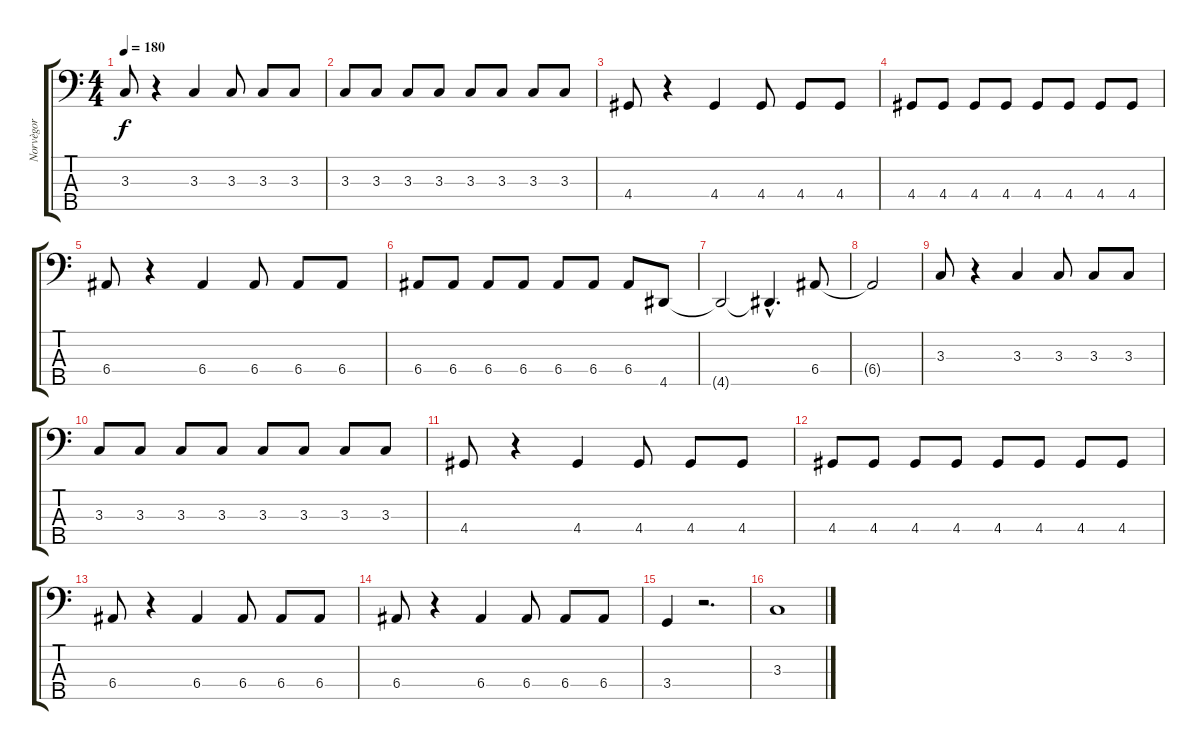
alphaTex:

\track ("Norvègor" "Norvègor") {instrument electricbassfinger}
\staff {score tabs}
\tuning (G2 D2 A1 E1 B0) {hide}
\ts (4 4)
\tempo 180
\clef f4
\ks c
3.3.8{dy f} r.4 3.3.4 3.3.8 3.3.8 3.3.8 |
3.3.8 3.3.8 3.3.8 3.3.8 3.3.8 3.3.8 3.3.8 3.3.8 |
4.4.8 r.4 4.4.4 4.4.8 4.4.8 4.4.8 |
4.4.8 4.4.8 4.4.8 4.4.8 4.4.8 4.4.8 4.4.8 4.4.8 |
6.4.8 r.4 6.4.4 6.4.8 6.4.8 6.4.8 |
6.4.8 6.4.8 6.4.8 6.4.8 6.4.8 6.4.8 6.4.8 4.5.8 |
4.5{t}.2 4.5{hac t}.4{d} 6.4.8 |
6.4{t}.2 |
3.3.8 r.4 3.3.4 3.3.8 3.3.8 3.3.8 |
3.3.8 3.3.8 3.3.8 3.3.8 3.3.8 3.3.8 3.3.8 3.3.8 |
4.4.8 r.4 4.4.4 4.4.8 4.4.8 4.4.8 |
4.4.8 4.4.8 4.4.8 4.4.8 4.4.8 4.4.8 4.4.8 4.4.8 |
6.4.8 r.4 6.4.4 6.4.8 6.4.8 6.4.8 |
6.4.8 r.4 6.4.4 6.4.8 6.4.8 6.4.8 |
3.4.4 r.2{d} |
3.3.1
